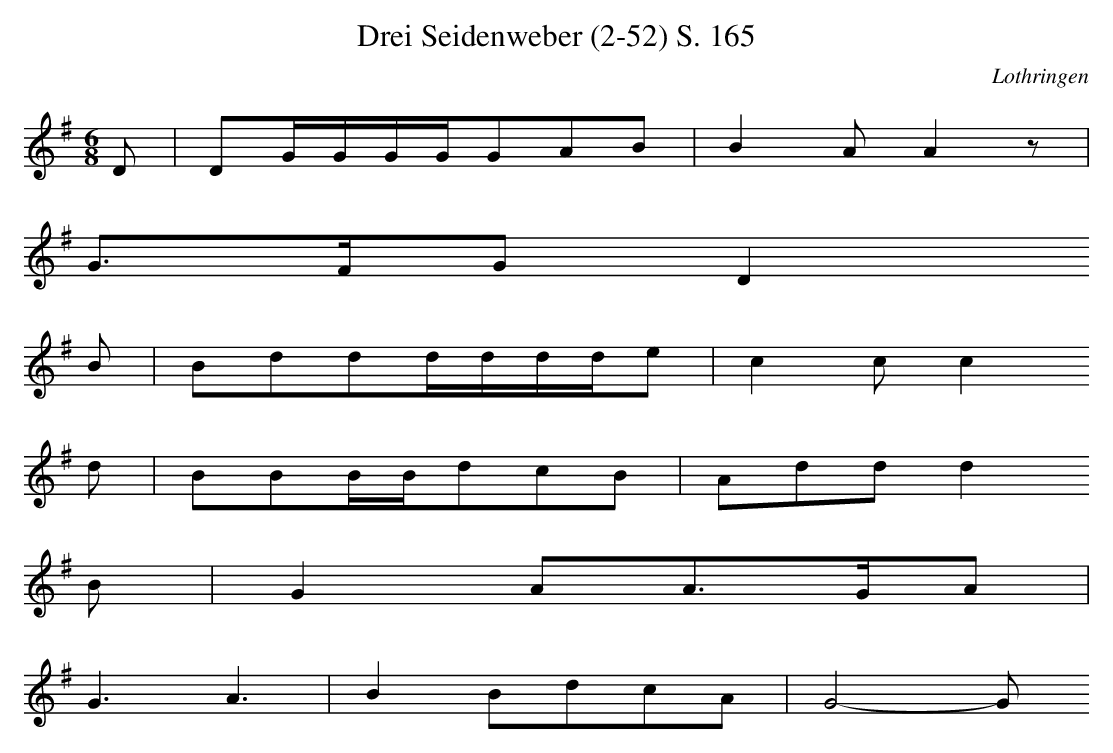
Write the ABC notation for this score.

X:1
T: Drei Seidenweber (2-52) S. 165
O: Lothringen
M: 6/8
L: 1/16
K: G
D2 | D2GGGGG2A2B2 | B4A2A4z2 |
G3FG2D4
B2 | B2d2d2dddde2 | c4c2c4
d2 | B2B2BBd2c2B2 | A2d2d2d4
B2 | G4A2A3GA2 |
G6A6 | B4B2d2c2A2 | G8-G2
